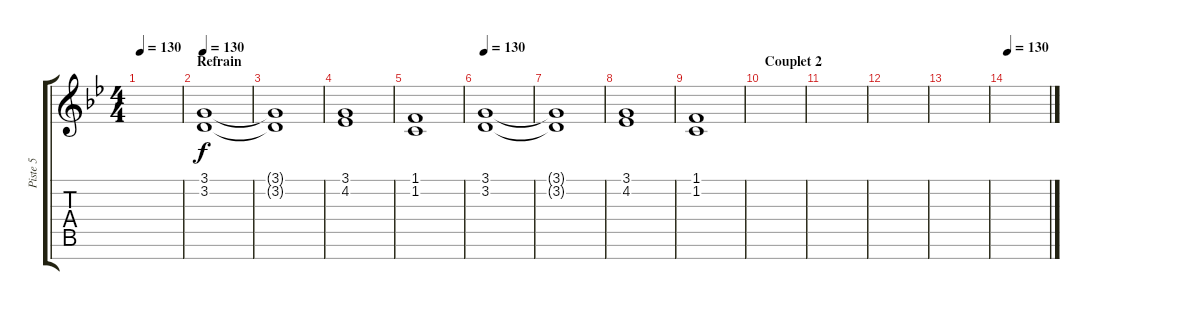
\track ("Piste 5" "Piste 5") {instrument lead1square}
\staff {score tabs}
\tuning (E4 B3 G3 D3 A2 E2 B1) {hide}
\ts (4 4)
\tempo 130
\clef g2
\ks gminor
|
\section ("" "Refrain")
\tempo 130
(3.1 3.2).1 |
(3.1{t} 3.2{t}).1 |
(3.1 4.2).1 |
(1.1 1.2).1 |
\tempo 130
(3.1 3.2).1 |
(3.1{t} 3.2{t}).1 |
(3.1 4.2).1 |
(1.1 1.2).1 |
\section ("" "Couplet 2")
|
|
|
|
\tempo 130
